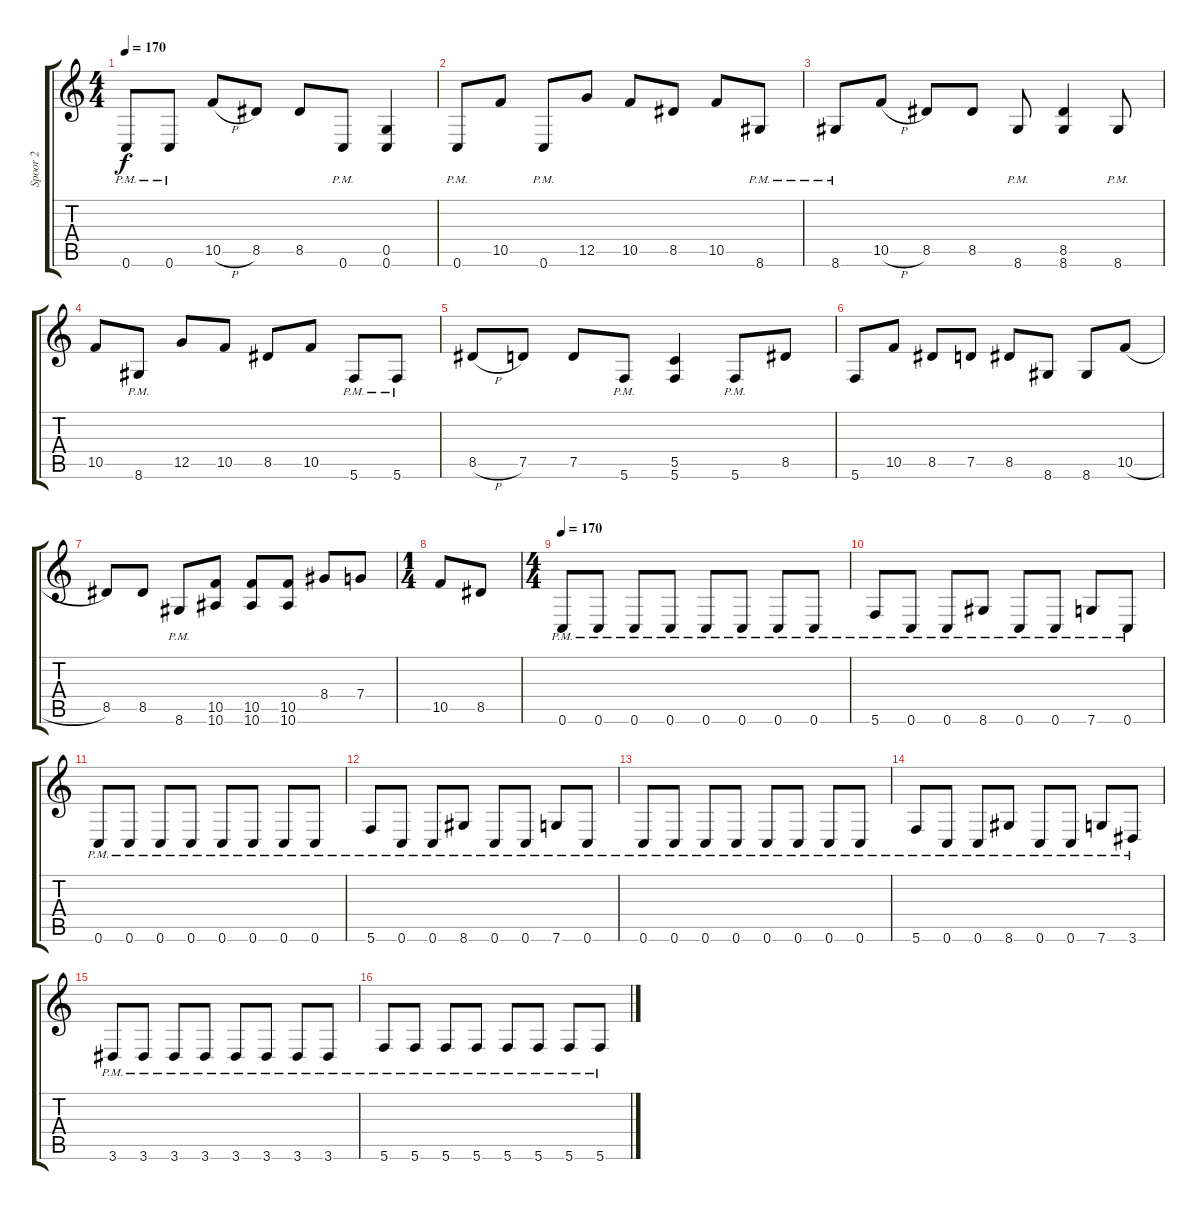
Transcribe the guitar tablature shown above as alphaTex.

\track ("Spoor 2" "Spoor 2") {instrument distortionguitar}
\staff {score tabs}
\tuning (D4 A3 F3 C3 G2 C2) {hide}
\ts (4 4)
\tempo 180
\tempo 170
\clef g2
\ks c
0.6{pm}.8{dy f} 0.6{pm}.8 10.5{h}.8 8.5.8 8.5.8 0.6{pm}.8 (0.5 0.6).4 |
0.6{pm}.8 10.5.8 0.6{pm}.8 12.5.8 10.5.8 8.5.8 10.5.8 8.6{pm}.8 |
8.6{pm}.8 10.5{h}.8 8.5.8 8.5.8 8.6{pm}.8 (8.5 8.6).4 8.6{pm}.8 |
10.5.8 8.6{pm}.8 12.5.8 10.5.8 8.5.8 10.5.8 5.6{pm}.8 5.6{pm}.8 |
8.5{h}.8 7.5.8 7.5.8 5.6{pm}.8 (5.5 5.6).4 5.6{pm}.8 8.5.8 |
5.6.8 10.5.8 8.5.8 7.5.8 8.5.8 8.6.8 8.6.8 10.5{h}.8 |
8.5.8 8.5.8 8.6{pm}.8 (10.5 10.6).8 (10.5 10.6).8 (10.5 10.6).8 8.4.8 7.4.8 |
\ts (1 4)
10.5.8 8.5.8 |
\ts (4 4)
\tempo 170
0.6{pm}.8 0.6{pm}.8 0.6{pm}.8 0.6{pm}.8 0.6{pm}.8 0.6{pm}.8 0.6{pm}.8 0.6{pm}.8 |
5.6{pm}.8 0.6{pm}.8 0.6{pm}.8 8.6{pm}.8 0.6{pm}.8 0.6{pm}.8 7.6{pm}.8 0.6{pm}.8 |
0.6{pm}.8 0.6{pm}.8 0.6{pm}.8 0.6{pm}.8 0.6{pm}.8 0.6{pm}.8 0.6{pm}.8 0.6{pm}.8 |
5.6{pm}.8 0.6{pm}.8 0.6{pm}.8 8.6{pm}.8 0.6{pm}.8 0.6{pm}.8 7.6{pm}.8 0.6{pm}.8 |
0.6{pm}.8 0.6{pm}.8 0.6{pm}.8 0.6{pm}.8 0.6{pm}.8 0.6{pm}.8 0.6{pm}.8 0.6{pm}.8 |
5.6{pm}.8 0.6{pm}.8 0.6{pm}.8 8.6{pm}.8 0.6{pm}.8 0.6{pm}.8 7.6{pm}.8 3.6{pm}.8 |
3.6{pm}.8 3.6{pm}.8 3.6{pm}.8 3.6{pm}.8 3.6{pm}.8 3.6{pm}.8 3.6{pm}.8 3.6{pm}.8 |
5.6{pm}.8 5.6{pm}.8 5.6{pm}.8 5.6{pm}.8 5.6{pm}.8 5.6{pm}.8 5.6{pm}.8 5.6{pm}.8
